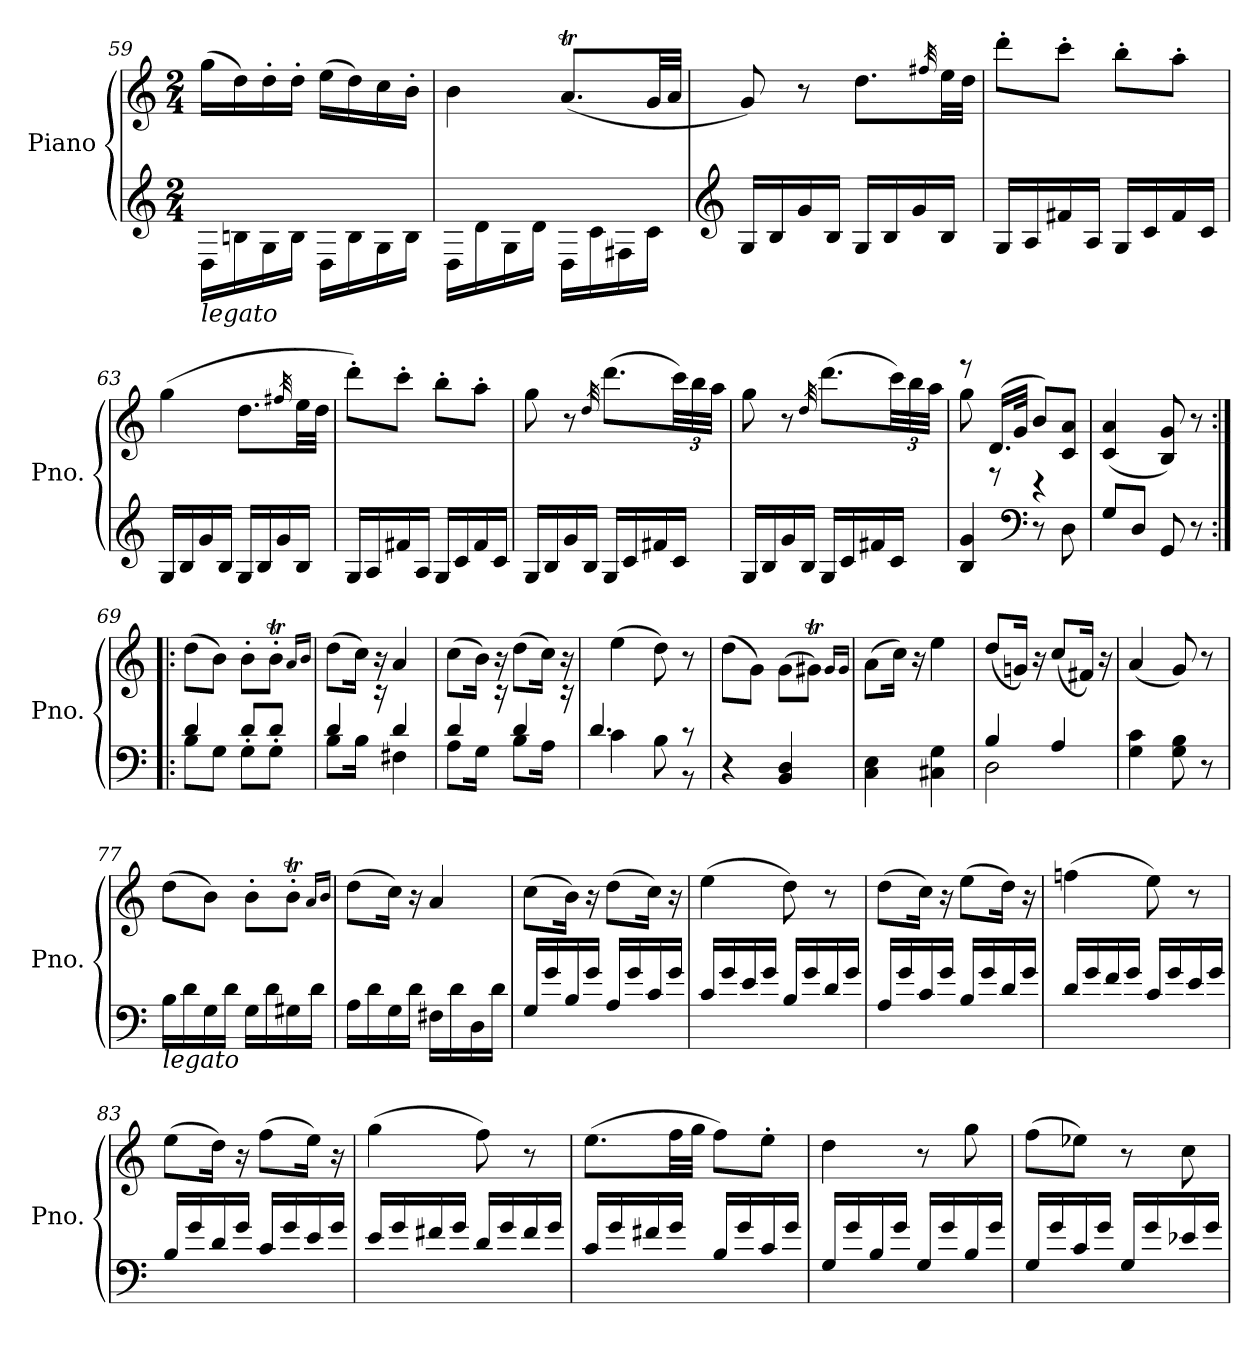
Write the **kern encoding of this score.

**kern	**kern
*part1	*part1
*staff2	*staff1
*I"Piano	*
*I'Pno.	*
!!LO:LB:g=z
*clefG2	*clefG2
*k[]	*k[]
*M2/4	*M2/4
=59	=59
!LO:TX:b:i:t=legato	!
16D\LL	(>16gg\LL
16Bn\	16dd\)
16G\	16dd'\
16B\JJ	16dd'\JJ
16D\LL	(>16ee\LL
16B\	16dd\)
16G\	16cc\
16B\JJ	16b'\JJ
=60	=60
16D\LL	4b\
16d\	.
16G\	.
16d\JJ	.
16D\LL	(<8.aT/L
16c\	.
16F#X\	.
16c\JJ	32g/LL
.	32a/JJJ
=61	=61
*clefG2	*
16G/LL	8g/)
16B/	.
16g/	8r
16B/JJ	.
16G/LL	8.dd\L
16B/	.
16g/	.
.	32qff#X/
16B/JJ	32ee\LL
.	32dd\JJJ
=62	=62
16G/LL	8ddd'\L
16A/	.
16f#X/	8ccc'\J
16A/JJ	.
16G/LL	8bb'\L
16c/	.
16f#/	8aa'\J
16c/JJ	.
=63	=63
16G/LL	(>4gg\
16B/	.
16g/	.
16B/JJ	.
16G/LL	8.dd\L
16B/	.
16g/	.
.	32qff#X/
16B/JJ	32ee\LL
.	32dd\JJJ
!!LO:LB:g=z
=64	=64
16G/LL	8ddd'\L)
16A/	.
16f#X/	8ccc'\J
16A/JJ	.
16G/LL	8bb'\L
16c/	.
16f#/	8aa'\J
16c/JJ	.
=65	=65
16G/LL	8gg\
16B/	.
16g/	8r
16B/JJ	.
.	32qdd/
16G/LL	(>8.ddd\L
16c/	.
16f#X/	.
*	*Xbrackettup
16c/JJ	48ccc\LL)
.	48bb\
.	48aa\JJJ
=66	=66
16G/LL	8gg\
16B/	.
16g/	8r
16B/JJ	.
.	32qdd/
16G/LL	(>8.ddd\L
16c/	.
16f#X/	.
16c/JJ	48ccc\LL)
.	48bb\
.	48aa\JJJ
=67	=67
*	*^
4B/ 4g/	8r	8gg\
.	(>16.d/LL	8r
.	32g/JJk	.
*clefF4	*	*
8r	8b/L)	4r
8D\	8c/ 8a/J	.
*	*v	*v
=68	=68
8G/L	(<4c/ 4a/
8D/J	.
8GG/	8B/ 8g/)
8r	8r
!!LO:LB:g=z
=69:|!|:	=69:|!|:
*^	*
8B\L	4d/	(>8dd\L
8G\J	.	8b\J)
8G'\L	8d/L	8b'\L
8G'\J	8d/J	8bt'\J
.	.	16qa/LL
.	.	16qb/JJ
=70	=70	=70
8B\L	4d/	(>8dd\L
16B\Jk	.	16cc\Jk)
16r	.	16r
4F#X\	4d/	4a/
=71	=71	=71
8A\L	4d/	(>8cc\L
16G\Jk	.	16b\Jk)
16r	.	16r
8B\L	4d/	(>8dd\L
16A\Jk	.	16cc\Jk)
16r	.	16r
=72	=72	=72
4c\	4.d/	(>4ee\
8B\	.	8dd\)
8r	8r	8r
*v	*v	*
=73	=73
4r	(>8dd\L
.	8g\J)
4BB/ 4D/	(>8g\L
.	8g#Xt\J)
.	16qg#/LL
.	16qg#/JJ
=74	=74
4C\ 4E\	(>8a\L
.	16cc\Jk)
.	16r
4C#X\ 4G\	4ee\
=75	=75
*^	*
4B/	2D\	(<8dd/L
.	.	16gn/Jk)
.	.	16r
4A/	.	(<8cc/L
.	.	16f#X/Jk)
.	.	16r
*v	*v	*
=76	=76
4G\ 4c\	(<4a/
8G\ 8B\	8g/)
8r	8r
!!LO:LB:g=z
=77	=77
!LO:TX:b:i:t=legato	!
16B\LL	(>8dd\L
16d\	.
16G\	8b\J)
16d\JJ	.
16G\LL	8b'\L
16d\	.
16G#X\	8bt'\J
16d\JJ	.
.	16qa/LL
.	16qb/JJ
=78	=78
16A\LL	(>8dd\L
16d\	.
16G\	16cc\Jk)
16d\JJ	16r
16F#X\LL	4a/
16d\	.
16D\	.
16d\JJ	.
=79	=79
16G/LL	(>8cc\L
16g/	.
16B/	16b\Jk)
16g/JJ	16r
16A/LL	(>8dd\L
16g/	.
16c/	16cc\Jk)
16g/JJ	16r
=80	=80
16c/LL	(>4ee\
16g/	.
16e/	.
16g/JJ	.
16B/LL	8dd\)
16g/	.
16d/	8r
16g/JJ	.
=81	=81
16A/LL	(>8dd\L
16g/	.
16c/	16cc\Jk)
16g/JJ	16r
16B/LL	(>8ee\L
16g/	.
16d/	16dd\Jk)
16g/JJ	16r
!!LO:PB:g=z
=82	=82
16d/LL	(>4ffn\
16g/	.
16f/	.
16g/JJ	.
16c/LL	8ee\)
16g/	.
16e/	8r
16g/JJ	.
=83	=83
16B/LL	(>8ee\L
16g/	.
16d/	16dd\Jk)
16g/JJ	16r
16c/LL	(>8ff\L
16g/	.
16e/	16ee\Jk)
16g/JJ	16r
=84	=84
16e/LL	(>4gg\
16g/	.
16f#X/	.
16g/JJ	.
16d/LL	8ff\)
16g/	.
16f#/	8r
16g/JJ	.
=85	=85
16c/LL	(>8.ee\L
16g/	.
16f#X/	.
16g/JJ	32ff\LL
.	32gg\JJJ
16B/LL	8ff\L)
16g/	.
16c/	8ee'\J
16g/JJ	.
=86	=86
16G/LL	4dd\
16g/	.
16B/	.
16g/JJ	.
16G/LL	8r
16g/	.
16B/	8gg\
16g/JJ	.
!!LO:LB:g=z
=87	=87
16G/LL	(>8ff\L
16g/	.
16c/	8ee-X\J)
16g/JJ	.
16G/LL	8r
16g/	.
16e-X/	8cc\
16g/JJ	.
=	=
*-	*-
